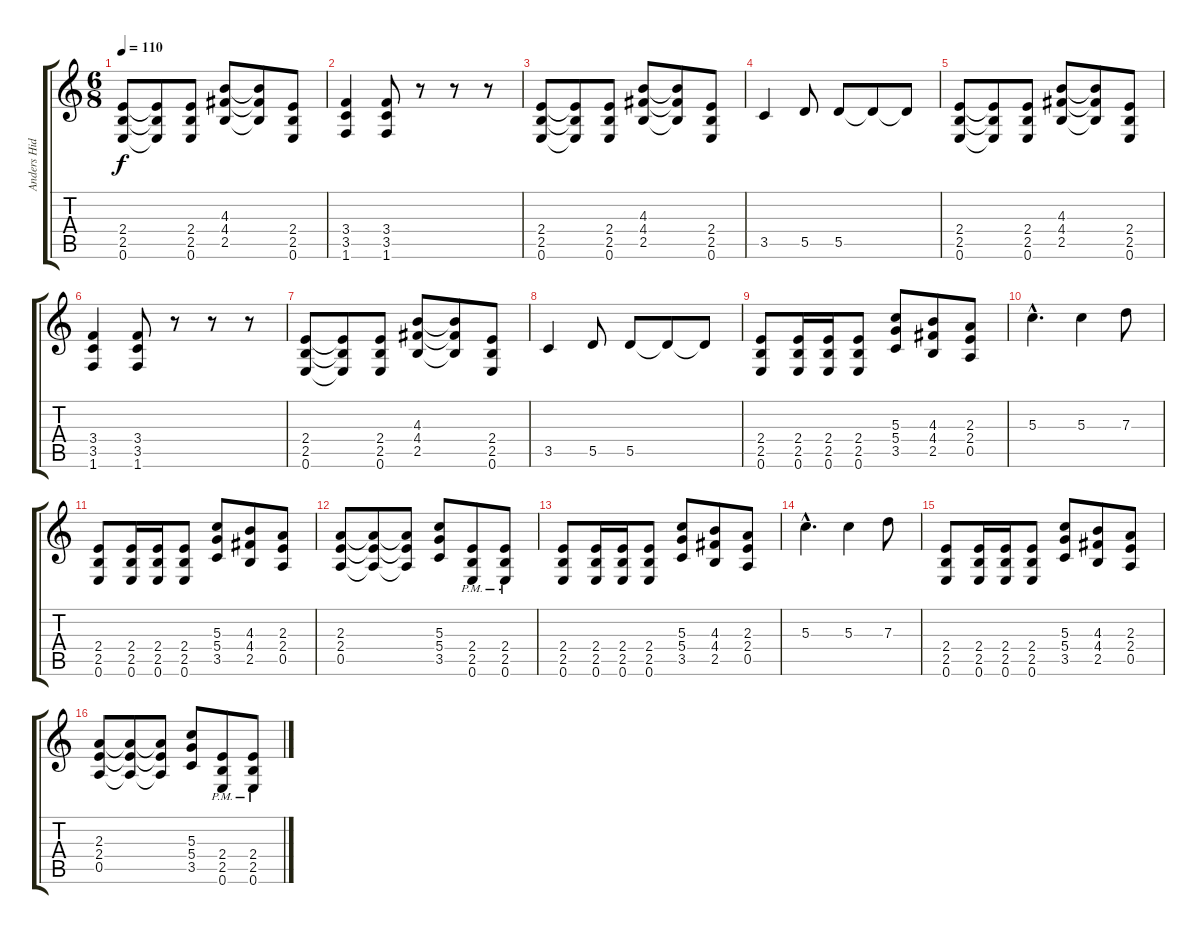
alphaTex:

\track ("Anders Hidle" "Anders Hid") {instrument distortionguitar}
\staff {score tabs}
\tuning (E4 B3 G3 D3 A2 E2) {hide}
\ts (6 8)
\tempo 110
\clef g2
\ks c
(2.4 2.5 0.6).8{dy f} (2.4{t} 2.5{t} 0.6{t}).8 (2.4 2.5 0.6).8 (4.3 4.4 2.5).8 (4.3{t} 4.4{t} 2.5{t}).8 (2.4 2.5 0.6).8 |
(3.4 3.5 1.6).4 (3.4 3.5 1.6).8 r.8 r.8 r.8 |
(2.4 2.5 0.6).8 (2.4{t} 2.5{t} 0.6{t}).8 (2.4 2.5 0.6).8 (4.3 4.4 2.5).8 (4.3{t} 4.4{t} 2.5{t}).8 (2.4 2.5 0.6).8 |
3.5.4 5.5.8 5.5.8 5.5{t}.8 5.5{t}.8 |
(2.4 2.5 0.6).8 (2.4{t} 2.5{t} 0.6{t}).8 (2.4 2.5 0.6).8 (4.3 4.4 2.5).8 (4.3{t} 4.4{t} 2.5{t}).8 (2.4 2.5 0.6).8 |
(3.4 3.5 1.6).4 (3.4 3.5 1.6).8 r.8 r.8 r.8 |
(2.4 2.5 0.6).8 (2.4{t} 2.5{t} 0.6{t}).8 (2.4 2.5 0.6).8 (4.3 4.4 2.5).8 (4.3{t} 4.4{t} 2.5{t}).8 (2.4 2.5 0.6).8 |
3.5.4 5.5.8 5.5.8 5.5{t}.8 5.5{t}.8 |
(2.4 2.5 0.6).8 (2.4 2.5 0.6).16 (2.4 2.5 0.6).16 (2.4 2.5 0.6).8 (5.3 5.4 3.5).8 (4.3 4.4 2.5).8 (2.3 2.4 0.5).8 |
5.3{hac}.4{d} 5.3.4 7.3.8 |
(2.4 2.5 0.6).8 (2.4 2.5 0.6).16 (2.4 2.5 0.6).16 (2.4 2.5 0.6).8 (5.3 5.4 3.5).8 (4.3 4.4 2.5).8 (2.3 2.4 0.5).8 |
(2.3 2.4 0.5).8 (2.3{t} 2.4{t} 0.5{t}).8 (2.3{t} 2.4{t} 0.5{t}).8 (5.3 5.4 3.5).8 (2.4{pm} 2.5{pm} 0.6{pm}).8 (2.4{pm} 2.5{pm} 0.6{pm}).8 |
(2.4 2.5 0.6).8 (2.4 2.5 0.6).16 (2.4 2.5 0.6).16 (2.4 2.5 0.6).8 (5.3 5.4 3.5).8 (4.3 4.4 2.5).8 (2.3 2.4 0.5).8 |
5.3{hac}.4{d} 5.3.4 7.3.8 |
(2.4 2.5 0.6).8 (2.4 2.5 0.6).16 (2.4 2.5 0.6).16 (2.4 2.5 0.6).8 (5.3 5.4 3.5).8 (4.3 4.4 2.5).8 (2.3 2.4 0.5).8 |
(2.3 2.4 0.5).8 (2.3{t} 2.4{t} 0.5{t}).8 (2.3{t} 2.4{t} 0.5{t}).8 (5.3 5.4 3.5).8 (2.4{pm} 2.5{pm} 0.6{pm}).8 (2.4{pm} 2.5{pm} 0.6{pm}).8
